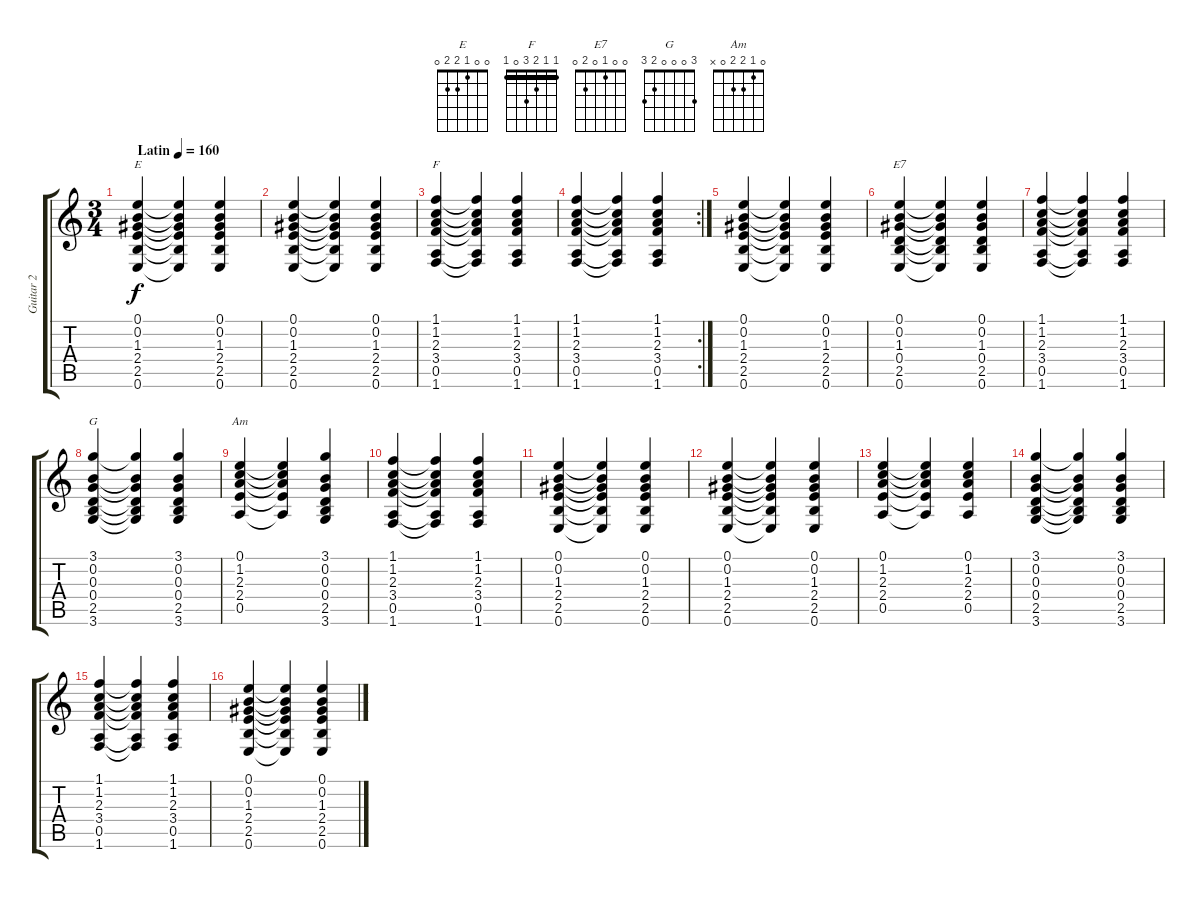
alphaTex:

\track ("Guitar 2" "Guitar 2") {instrument acousticguitarnylon}
\staff {score tabs}
\tuning (E4 B3 G3 D3 A2 E2) {hide}
\chord ("E" 0 0 1 2 2 0)
\chord ("F" 1 1 2 3 0 1) {barre 1}
\chord ("E7" 0 0 1 0 2 0)
\chord ("G" 3 0 0 0 2 3)
\chord ("Am" 0 1 2 2 0 x)
\ts (3 4)
\tempo (160 "Latin")
\clef g2
\ks c
(0.1 0.2 1.3 2.4 2.5 0.6).4{ch "E" dy f instrument acousticguitarnylon} (0.1{t} 0.2{t} 1.3{t} 2.4{t} 2.5{t} 0.6{t}).4 (0.1 0.2 1.3 2.4 2.5 0.6).4 |
(0.1 0.2 1.3 2.4 2.5 0.6).4 (0.1{t} 0.2{t} 1.3{t} 2.4{t} 2.5{t} 0.6{t}).4 (0.1 0.2 1.3 2.4 2.5 0.6).4 |
(1.1 1.2 2.3 3.4 0.5 1.6).4{ch "F"} (1.1{t} 1.2{t} 2.3{t} 3.4{t} 0.5{t} 1.6{t}).4 (1.1 1.2 2.3 3.4 0.5 1.6).4 |
\rc 2
(1.1 1.2 2.3 3.4 0.5 1.6).4 (1.1{t} 1.2{t} 2.3{t} 3.4{t} 0.5{t} 1.6{t}).4 (1.1 1.2 2.3 3.4 0.5 1.6).4 |
(0.1 0.2 1.3 2.4 2.5 0.6).4 (0.1{t} 0.2{t} 1.3{t} 2.4{t} 2.5{t} 0.6{t}).4 (0.1 0.2 1.3 2.4 2.5 0.6).4 |
(0.1 0.2 1.3 0.4 2.5 0.6).4{ch "E7"} (0.1{t} 0.2{t} 1.3{t} 0.4{t} 2.5{t} 0.6{t}).4 (0.1 0.2 1.3 0.4 2.5 0.6).4 |
(1.1 1.2 2.3 3.4 0.5 1.6).4 (1.1{t} 1.2{t} 2.3{t} 3.4{t} 0.5{t} 1.6{t}).4 (1.1 1.2 2.3 3.4 0.5 1.6).4 |
(3.1 0.2 0.3 0.4 2.5 3.6).4{ch "G"} (3.1{t} 0.2{t} 0.3{t} 0.4{t} 2.5{t} 3.6{t}).4 (3.1 0.2 0.3 0.4 2.5 3.6).4 |
(0.1 1.2 2.3 2.4 0.5).4{ch "Am"} (0.1{t} 1.2{t} 2.3{t} 2.4{t} 0.5{t}).4 (3.1 0.2 0.3 0.4 2.5 3.6).4 |
(1.1 1.2 2.3 3.4 0.5 1.6).4 (1.1{t} 1.2{t} 2.3{t} 3.4{t} 0.5{t} 1.6{t}).4 (1.1 1.2 2.3 3.4 0.5 1.6).4 |
(0.1 0.2 1.3 2.4 2.5 0.6).4 (0.1{t} 0.2{t} 1.3{t} 2.4{t} 2.5{t} 0.6{t}).4 (0.1 0.2 1.3 2.4 2.5 0.6).4 |
(0.1 0.2 1.3 2.4 2.5 0.6).4 (0.1{t} 0.2{t} 1.3{t} 2.4{t} 2.5{t} 0.6{t}).4 (0.1 0.2 1.3 2.4 2.5 0.6).4 |
(0.1 1.2 2.3 2.4 0.5).4 (0.1{t} 1.2{t} 2.3{t} 2.4{t} 0.5{t}).4 (0.1 1.2 2.3 2.4 0.5).4 |
(3.1 0.2 0.3 0.4 2.5 3.6).4 (3.1{t} 0.2{t} 0.3{t} 0.4{t} 2.5{t} 3.6{t}).4 (3.1 0.2 0.3 0.4 2.5 3.6).4 |
(1.1 1.2 2.3 3.4 0.5 1.6).4 (1.1{t} 1.2{t} 2.3{t} 3.4{t} 0.5{t} 1.6{t}).4 (1.1 1.2 2.3 3.4 0.5 1.6).4 |
(0.1 0.2 1.3 2.4 2.5 0.6).4 (0.1{t} 0.2{t} 1.3{t} 2.4{t} 2.5{t} 0.6{t}).4 (0.1 0.2 1.3 2.4 2.5 0.6).4
